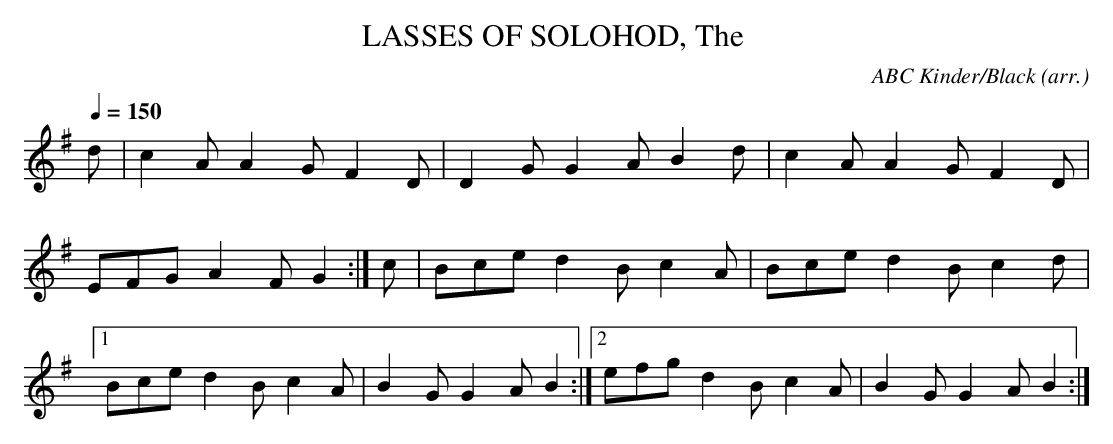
X:1
T:LASSES OF SOLOHOD, The \
C:ABC Kinder/Black (arr.)\
M:9/8\
L:1/8\
Q:1/4=150\
K:G\
d|c2A A2G F2D|D2G G2A B2d|\
c2 A A2 G F2 D|EFG A2 F G2:|\
c|Bce d2 B c2 A|Bce d2 B c2 d|\
[1 Bce d2 B c2 A|B2 G G2 A B2:|\
[2 efg d2 B c2 A|B2 G G2 A B2:|\
\
\
\
